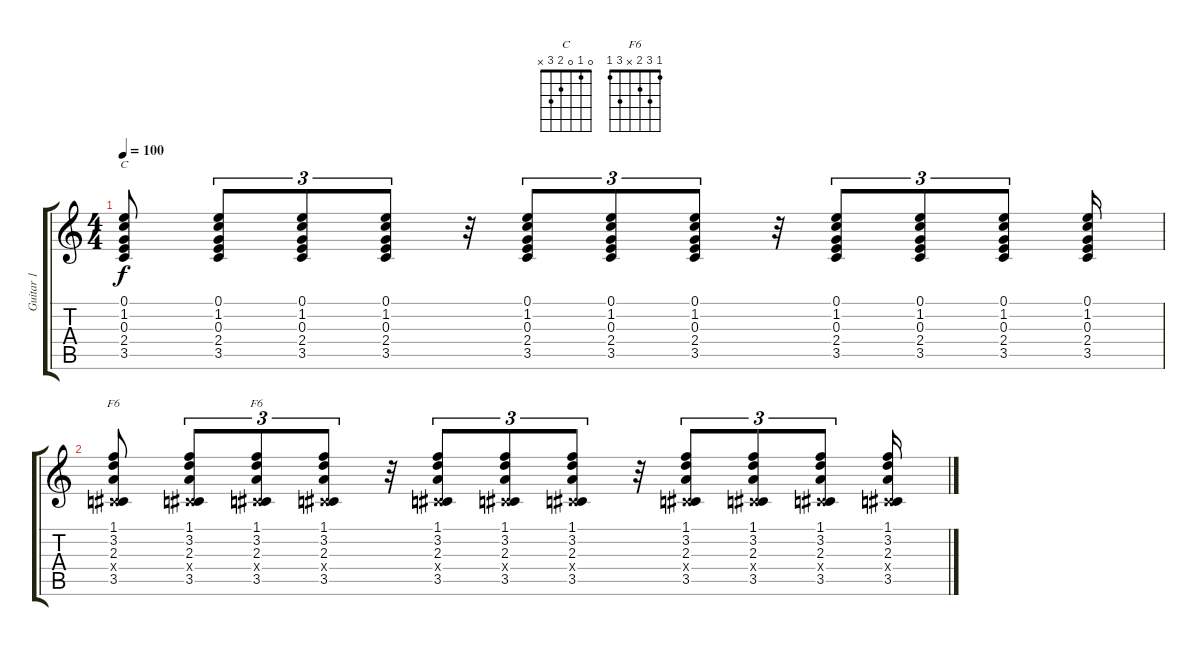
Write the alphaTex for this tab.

\track ("Guitar 1" "Guitar 1") {instrument acousticguitarnylon}
\staff {score tabs}
\tuning (E4 B3 G3 D3 A2 E2) {hide}
\chord ("C" 0 1 0 2 3 x)
\chord ("F6" 1 1 2 0 0 1)
\chord ("F6" 1 3 2 x 3 1)
\ts (4 4)
\tempo 100
\clef g2
\ks c
(0.1 1.2 0.3 2.4 3.5).8{ch "C" dy f} (0.1 1.2 0.3 2.4 3.5).8{tu (3 2)} (0.1 1.2 0.3 2.4 3.5).8{tu (3 2)} (0.1 1.2 0.3 2.4 3.5).8{tu (3 2)} r.32 (0.1 1.2 0.3 2.4 3.5).8{tu (3 2)} (0.1 1.2 0.3 2.4 3.5).8{tu (3 2)} (0.1 1.2 0.3 2.4 3.5).8{tu (3 2)} r.32 (0.1 1.2 0.3 2.4 3.5).8{tu (3 2)} (0.1 1.2 0.3 2.4 3.5).8{tu (3 2)} (0.1 1.2 0.3 2.4 3.5).8{tu (3 2)} (0.1 1.2 0.3 2.4 3.5).16 |
(1.1 3.2 2.3 -1.4{x} 3.5).8{ch "F6"} (1.1 3.2 2.3 -1.4{x} 3.5).8{tu (3 2)} (1.1 3.2 2.3 -1.4{x} 3.5).8{tu (3 2) ch "F6"} (1.1 3.2 2.3 -1.4{x} 3.5).8{tu (3 2)} r.32 (1.1 3.2 2.3 -1.4{x} 3.5).8{tu (3 2)} (1.1 3.2 2.3 -1.4{x} 3.5).8{tu (3 2)} (1.1 3.2 2.3 -1.4{x} 3.5).8{tu (3 2)} r.32 (1.1 3.2 2.3 -1.4{x} 3.5).8{tu (3 2)} (1.1 3.2 2.3 -1.4{x} 3.5).8{tu (3 2)} (1.1 3.2 2.3 -1.4{x} 3.5).8{tu (3 2)} (1.1 3.2 2.3 -1.4{x} 3.5).16
